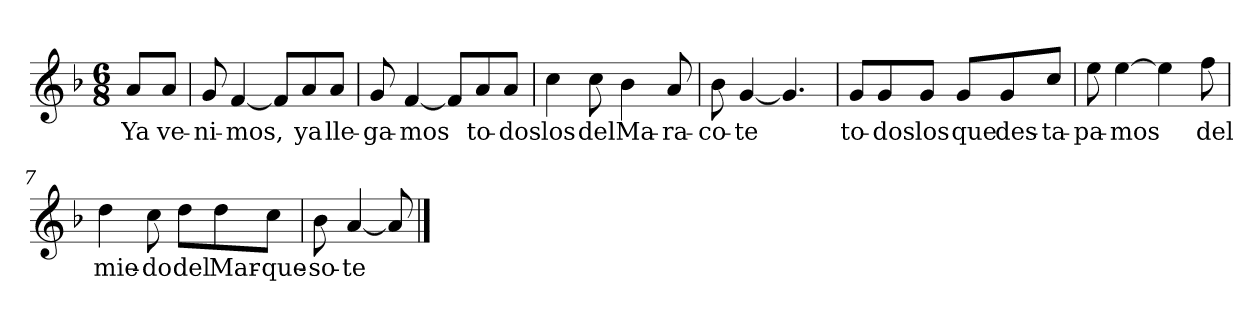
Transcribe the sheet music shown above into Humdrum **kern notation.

**kern	**text
*part1	*part1
*staff1	*staff1
*clefG2	*
*k[b-]	*
*F:	*
*M6/8	*
=	=
8ai/L	Ya
8ai/J	ve-
=1	=1
8gi/	-ni-
[4fi/	-mos,
8fi/L]	.
8ai/	ya
8ai/J	lle-
=2	=2
8gi/	-ga-
[4fi/	-mos
8fi/L]	.
8ai/	to-
8ai/J	-dos
=3	=3
4cci\	los
8cci\	del
4b-i\	Ma-
8ai/	-ra-
=4	=4
8b-i\	-co-
[4gi/	-te
4.gi/]	.
!!LO:LB:g=z
=5	=5
8gi/L	to-
8gi/	-dos
8gi/J	los
8gi/L	que
8gi/	des-
8cci/J	-ta-
=6	=6
8eei\	-pa-
[4eei\	-mos
4eei\]	.
8ffi\	del
=7	=7
4ddi\	mie-
8cci\	-do
8ddi\L	del
8ddi\	Mar-
8cci\J	-que-
=8	=8
8b-i\	-so-
[4ai/	-te
8ai/]	.
==	==
*-	*-
